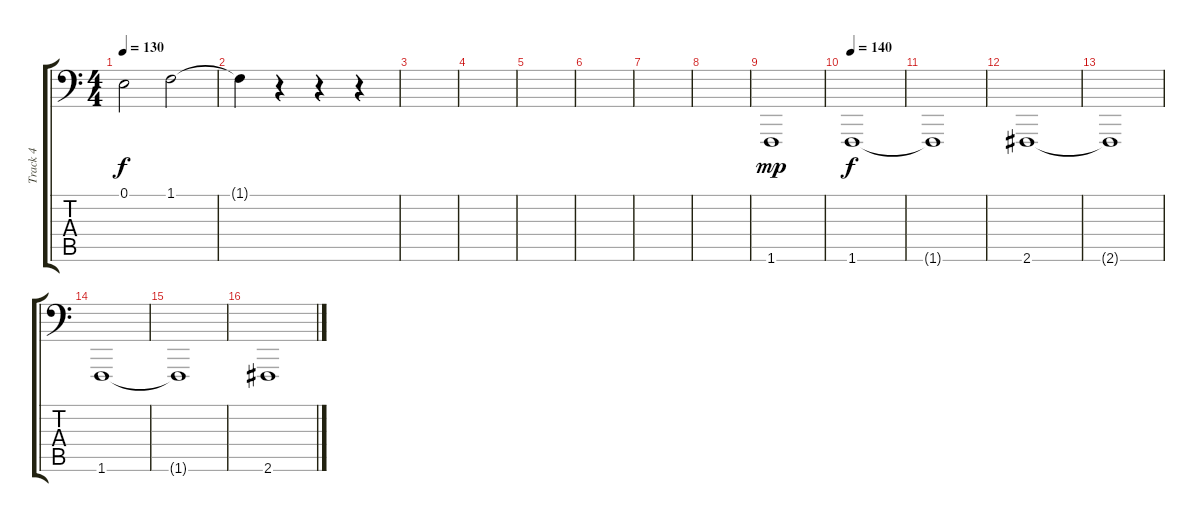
\track ("Track 4" "Track 4") {instrument tuba}
\staff {score tabs}
\tuning (E3 B2 G2 D2 A1 E1) {hide}
\ts (4 4)
\tempo 130
\clef f4
\ks c
0.1{t}.2{dy f} 1.1.2 |
1.1{t}.4 r.4 r.4 r.4 |
|
|
|
|
|
|
1.6.1{dy mp} |
\tempo 140
1.6.1{dy f} |
1.6{t}.1 |
2.6.1 |
2.6{t}.1 |
1.6.1 |
1.6{t}.1 |
2.6.1
